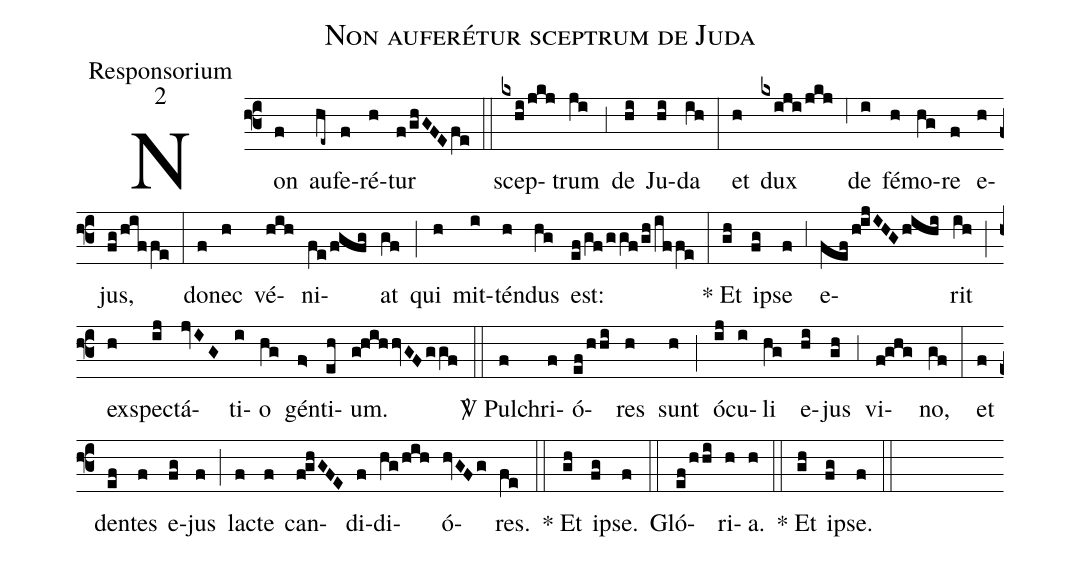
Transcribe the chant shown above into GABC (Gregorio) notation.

name:Non auferétur sceptrum de Juda;
office-part:Responsorium;
mode:2;
%%
(f3) Non(f) au(he~)fe(f)ré(h)tur(f/ghGFE/fe) (::) scep(kxhi/jkj)trum(ji) (;3) de(hi) Ju(hi)da(ih) (:)

et(h) dux(kxiji/jkj) (;6) de(i) fé(h)mo(hg)re(f) e(h)jus,(fg/hiffe) (:) do(f)nec(h) vé(hih)ni(fe/fgfg)at(gf) (;) qui(h) mit(i)tén(h)dus(hg) est:(ef/gf/ggf/gh/iffe) (:)

<sp>*</sp> Et(gh) i(fg)pse(f) (;3) e(fef/hijIHG/hihi)rit(ih) (;) ex(h)spe(ij)ctá(jvIG)ti(i)o(hg) gén(f>)ti(eh)um.(g!hih/hvGF/ggf) (::)

<sp>V/</sp> Pul(f)chri(f)ó(ef/hhi)res(h) sunt(h) (;) ó(ij)cu(i)li(hg) e(hi)jus(gh) (;3) vi(f!ghg)no,(gf) (:)

et(f) den(ef)tes(f) e(fg)jus(f) (;) la(f)cte(f) can(f!ghGFE)di(f)di(hg/hih)ó(hvGFg)res.(fe) (::)

<sp>*</sp> Et(gh) i(fg)pse.(f) (::)

Gló(ef/hhi)ri(h)a.(h) (::)

<sp>*</sp> Et(gh) i(fg)pse.(f) (::)
